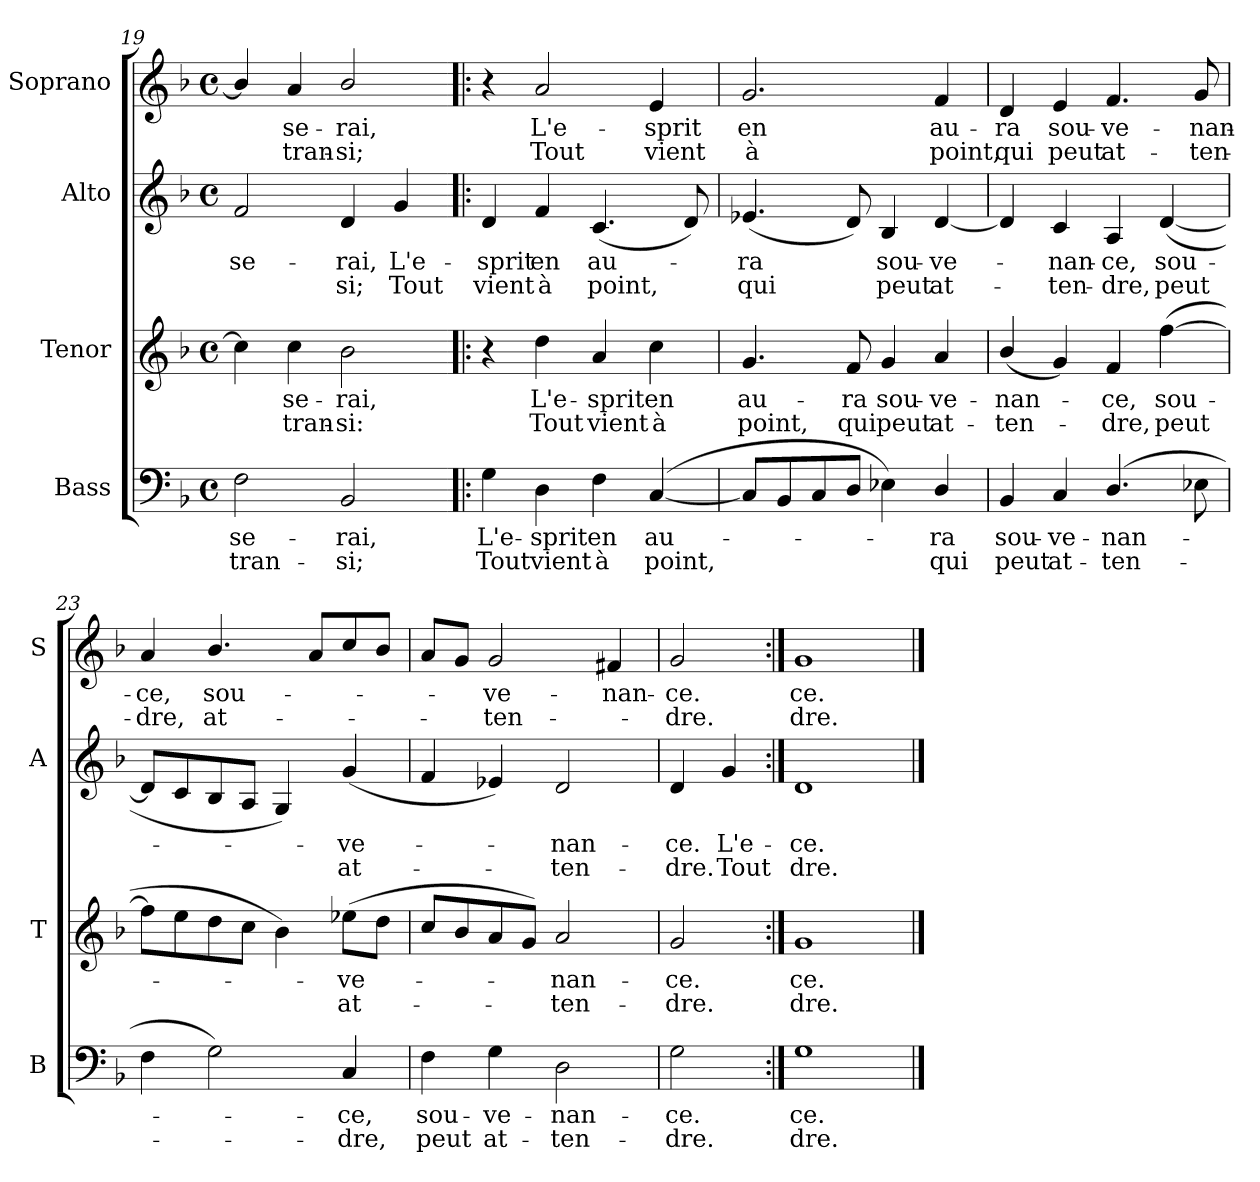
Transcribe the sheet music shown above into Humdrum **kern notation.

**kern	**text	**text	**kern	**text	**text	**kern	**text	**text	**kern	**text	**text
*part4	*part4	*part4	*part3	*part3	*part3	*part2	*part2	*part2	*part1	*part1	*part1
*staff4	*staff4	*staff4	*staff3	*staff3	*staff3	*staff2	*staff2	*staff2	*staff1	*staff1	*staff1
*I"Bass	*	*	*I"Tenor	*	*	*I"Alto	*	*	*I"Soprano	*	*
*I'B	*	*	*I'T	*	*	*I'A	*	*	*I'S	*	*
*clefF4	*	*	*clefG2	*	*	*clefG2	*	*	*clefG2	*	*
*k[b-]	*	*	*k[b-]	*	*	*k[b-]	*	*	*k[b-]	*	*
*F:	*	*	*F:	*	*	*F:	*	*	*F:	*	*
*M4/4	*	*	*M4/4	*	*	*M4/4	*	*	*M4/4	*	*
*met(c)	*	*	*met(c)	*	*	*met(c)	*	*	*met(c)	*	*
=19	=19	=19	=19	=19	=19	=19	=19	=19	=19	=19	=19
!	!LO:LY:b	!LO:LY:b	!	!	!	!	!LO:LY:b	!	!	!	!
2F	se-	-tran-	4cc]	.	.	2f	se-	.	4b-/]	.	.
!	!	!	!	!LO:LY:b	!LO:LY:b	!	!	!	!	!LO:LY:b	!LO:LY:b
.	.	.	4cc	se-	-tran-	.	.	.	4a	se-	-tran-
!	!LO:LY:b	!LO:LY:b	!	!LO:LY:b	!LO:LY:b	!	!LO:LY:b	!LO:LY:b	!	!LO:LY:b	!LO:LY:b
2BB-	-rai,	si;	2b-	-rai,	si:	4d	-rai,	si;	2b-/	-rai,	si;
!	!	!	!	!	!	!	!LO:LY:b	!LO:LY:b	!	!	!
.	.	.	.	.	.	4g	L'e-	-Tout	.	.	.
=20!|:	=20!|:	=20!|:	=20!|:	=20!|:	=20!|:	=20!|:	=20!|:	=20!|:	=20!|:	=20!|:	=20!|:
!	!LO:LY:b	!LO:LY:b	!	!	!	!	!LO:LY:b	!LO:LY:b	!	!	!
4G	L'e-	-Tout	4r	.	.	4d	sprit	vient	4r	.	.
!	!LO:LY:b	!LO:LY:b	!	!LO:LY:b	!LO:LY:b	!	!LO:LY:b	!LO:LY:b	!	!LO:LY:b	!LO:LY:b
4D	sprit	vient	4dd	L'e-	-Tout	4f	en	à	2a	L'e-	-Tout
!	!LO:LY:b	!LO:LY:b	!	!LO:LY:b	!LO:LY:b	!	!LO:LY:b	!LO:LY:b	!	!	!
4F	en	à	4a	sprit	vient	(<4.c	au-	point,	.	.	.
!	!LO:LY:b	!LO:LY:b	!	!LO:LY:b	!LO:LY:b	!	!	!	!	!LO:LY:b	!LO:LY:b
(<[4C	au-	point,	4cc	en	à	.	.	.	4e	sprit	vient
.	.	.	.	.	.	8d)	.	.	.	.	.
=21	=21	=21	=21	=21	=21	=21	=21	=21	=21	=21	=21
!	!	!	!	!LO:LY:b	!LO:LY:b	!	!LO:LY:b	!LO:LY:b	!	!LO:LY:b	!LO:LY:b
8CL]	.	.	4.g	au-	-point,	(<4.e-X	ra	qui	2.g	en	à
8BB-	.	.	.	.	.	.	.	.	.	.	.
8C	.	.	.	.	.	.	.	.	.	.	.
!	!	!	!	!LO:LY:b	!LO:LY:b	!	!	!	!	!	!
8DJ	.	.	8f	ra	qui	8d)	.	.	.	.	.
!	!	!	!	!LO:LY:b	!LO:LY:b	!	!LO:LY:b	!LO:LY:b	!	!	!
4E-X\)	.	.	4g	sou-	-peut	4B-	sou-	-peut	.	.	.
!	!LO:LY:b	!LO:LY:b	!	!LO:LY:b	!LO:LY:b	!	!LO:LY:b	!LO:LY:b	!	!LO:LY:b	!LO:LY:b
4D/	ra	qui	4a	ve-	-at-	[4d	ve-	at-	4f	au-	-point,
!!LO:LB:g=z
=22	=22	=22	=22	=22	=22	=22	=22	=22	=22	=22	=22
!	!LO:LY:b	!LO:LY:b	!	!LO:LY:b	!LO:LY:b	!	!	!	!	!LO:LY:b	!LO:LY:b
4BB-	sou-	-peut	(<4b-/	-nan-	ten-	4d]	.	.	4d	ra	qui
!	!LO:LY:b	!LO:LY:b	!	!	!	!	!LO:LY:b	!LO:LY:b	!	!LO:LY:b	!LO:LY:b
4C	ve-	-at-	4g)	.	.	4c	-nan-	-ten-	4e	sou-	-peut
!	!LO:LY:b	!LO:LY:b	!	!LO:LY:b	!LO:LY:b	!	!LO:LY:b	!LO:LY:b	!	!LO:LY:b	!LO:LY:b
(>4.D/	-nan-	ten-	4f	ce,	dre,	4A	-ce,	dre,	4.f	ve-	-at-
!	!	!	!	!LO:LY:b	!LO:LY:b	!	!LO:LY:b	!LO:LY:b	!	!	!
.	.	.	(>[4ff	sou-	peut	(<[4d	sou-	peut	.	.	.
!	!	!	!	!	!	!	!	!	!	!LO:LY:b	!LO:LY:b
8E-X	.	.	.	.	.	.	.	.	8g	-nan-	-ten-
=23	=23	=23	=23	=23	=23	=23	=23	=23	=23	=23	=23
!	!	!	!	!	!	!	!	!	!	!LO:LY:b	!LO:LY:b
4F	.	.	8ffL]	.	.	8dL]	.	.	4a	-ce,	dre,
.	.	.	8ee	.	.	8c	.	.	.	.	.
!	!	!	!	!	!	!	!	!	!	!LO:LY:b	!LO:LY:b
2G)	.	.	8dd	.	.	8B-	.	.	4.b-/	sou-	at-
.	.	.	8ccJ	.	.	8AJ	.	.	.	.	.
.	.	.	4b-)	.	.	4G)	.	.	.	.	.
.	.	.	.	.	.	.	.	.	8a/L	.	.
!	!LO:LY:b	!LO:LY:b	!	!LO:LY:b	!LO:LY:b	!	!LO:LY:b	!LO:LY:b	!	!	!
4C	ce,	dre,	(<8ee-XL	ve-	at-	(<4g	ve-	at-	8cc/	.	.
.	.	.	8ddJ	.	.	.	.	.	8b-/J	.	.
=24	=24	=24	=24	=24	=24	=24	=24	=24	=24	=24	=24
!	!LO:LY:b	!LO:LY:b	!	!	!	!	!	!	!	!	!
4F	sou-	-peut	8ccL	.	.	4f	.	.	8a/L	.	.
.	.	.	8b-	.	.	.	.	.	8g/J	.	.
!	!LO:LY:b	!LO:LY:b	!	!	!	!	!	!	!	!LO:LY:b	!LO:LY:b
4G	ve-	-at-	8a	.	.	4e-X)	.	.	2g	ve-	-ten-
.	.	.	8gJ)	.	.	.	.	.	.	.	.
!	!LO:LY:b	!LO:LY:b	!	!LO:LY:b	!LO:LY:b	!	!LO:LY:b	!LO:LY:b	!	!	!
2D	-nan-	-ten-	2a	nan-	-ten-	2d	nan-	-ten-	.	.	.
!	!	!	!	!	!	!	!	!	!	!LO:LY:b	!
.	.	.	.	.	.	.	.	.	4f#X	nan-	.
=25	=25	=25	=25	=25	=25	=25	=25	=25	=25	=25	=25
!	!LO:LY:b	!LO:LY:b	!	!LO:LY:b	!LO:LY:b	!	!LO:LY:b	!LO:LY:b	!	!LO:LY:b	!LO:LY:b
2G	-ce.	dre.	2g	-ce.	dre.	4d	-ce.	dre.	2g	-ce.	dre.
!	!	!	!	!	!	!	!LO:LY:b	!LO:LY:b	!	!	!
.	.	.	.	.	.	4g	L'e-	Tout	.	.	.
=26:|!	=26:|!	=26:|!	=26:|!	=26:|!	=26:|!	=26:|!	=26:|!	=26:|!	=26:|!	=26:|!	=26:|!
!	!LO:LY:b	!LO:LY:b	!	!LO:LY:b	!LO:LY:b	!	!LO:LY:b	!LO:LY:b	!	!LO:LY:b	!LO:LY:b
1G	ce.	dre.	1g	ce.	dre.	1d	ce.	dre.	1g	ce.	dre.
==	==	==	==	==	==	==	==	==	==	==	==
*-	*-	*-	*-	*-	*-	*-	*-	*-	*-	*-	*-
